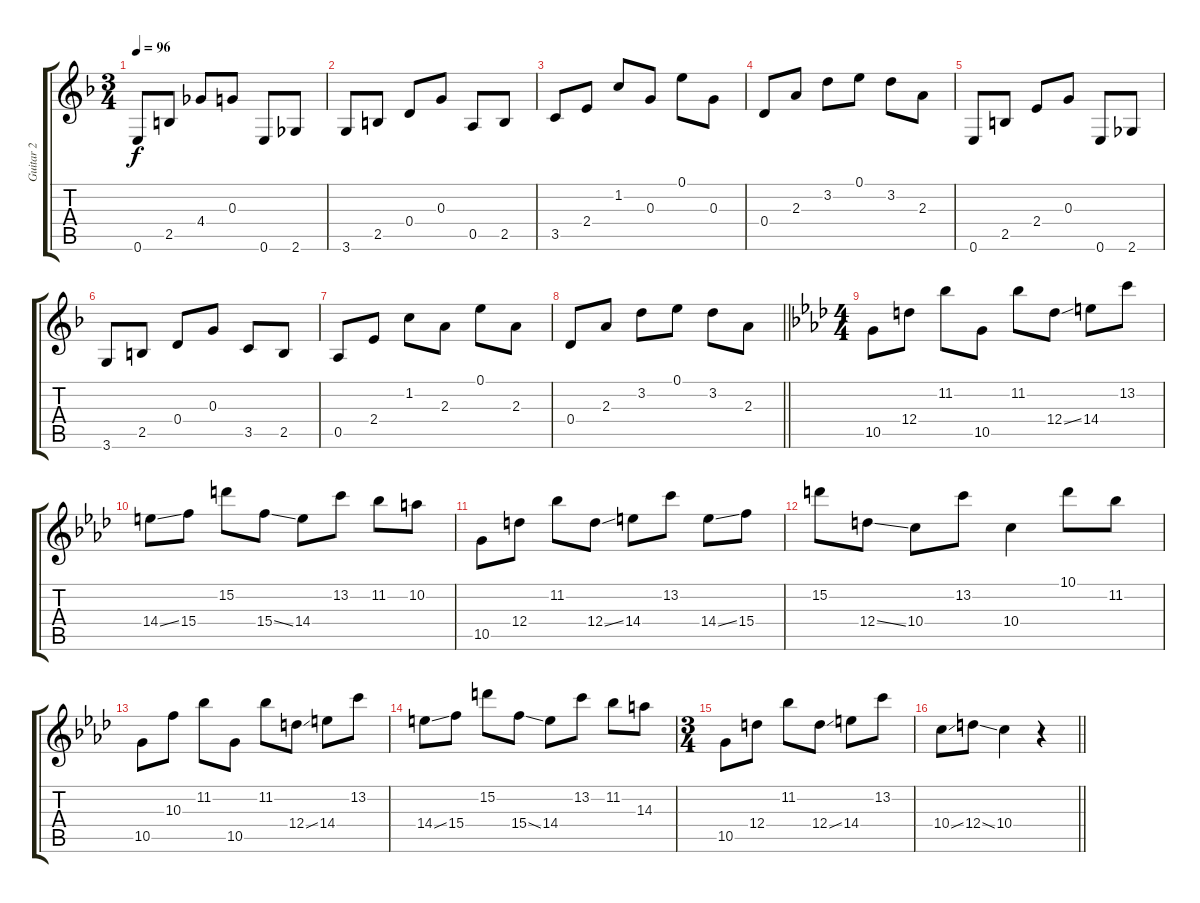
\track ("Guitar 2" "Guitar 2") {solo instrument acousticguitarsteel}
\staff {score tabs}
\tuning (E4 B3 G3 D3 A2 E2) {hide}
\ts (3 4)
\tempo 96
\clef g2
\ks dminor
0.6.8{dy f} 2.5.8 4.4.8 0.3.8 0.6.8 2.6.8 |
3.6.8 2.5.8 0.4.8 0.3.8 0.5.8 2.5.8 |
3.5.8 2.4.8 1.2.8 0.3.8 0.1.8 0.3.8 |
0.4.8 2.3.8 3.2.8 0.1.8 3.2.8 2.3.8 |
0.6.8 2.5.8 2.4.8 0.3.8 0.6.8 2.6.8 |
3.6.8 2.5.8 0.4.8 0.3.8 3.5.8 2.5.8 |
0.5.8 2.4.8 1.2.8 2.3.8 0.1.8 2.3.8 |
\barLineRight lightlight
0.4.8 2.3.8 3.2.8 0.1.8 3.2.8 2.3.8 |
\ts (4 4)
\ks fminor
10.5.8 12.4.8 11.2.8 10.5.8 11.2.8 12.4{ss}.8 14.4.8 13.2.8 |
14.4{ss}.8 15.4.8 15.2.8 15.4{ss}.8 14.4.8 13.2.8 11.2.8 10.2.8 |
10.5.8 12.4.8 11.2.8 12.4{ss}.8 14.4.8 13.2.8 14.4{ss}.8 15.4.8 |
15.2.8 12.4{ss}.8 10.4.8 13.2.8 10.4.4 10.1.8 11.2.8 |
10.5.8 10.3.8 11.2.8 10.5.8 11.2.8 12.4{ss}.8 14.4.8 13.2.8 |
14.4{ss}.8 15.4.8 15.2.8 15.4{ss}.8 14.4.8 13.2.8 11.2.8 14.3.8 |
\ts (3 4)
10.5.8 12.4.8 11.2.8 12.4{ss}.8 14.4.8 13.2.8 |
\barLineRight lightlight
10.4{ss}.8 12.4{ss}.8 10.4.4 r.4
